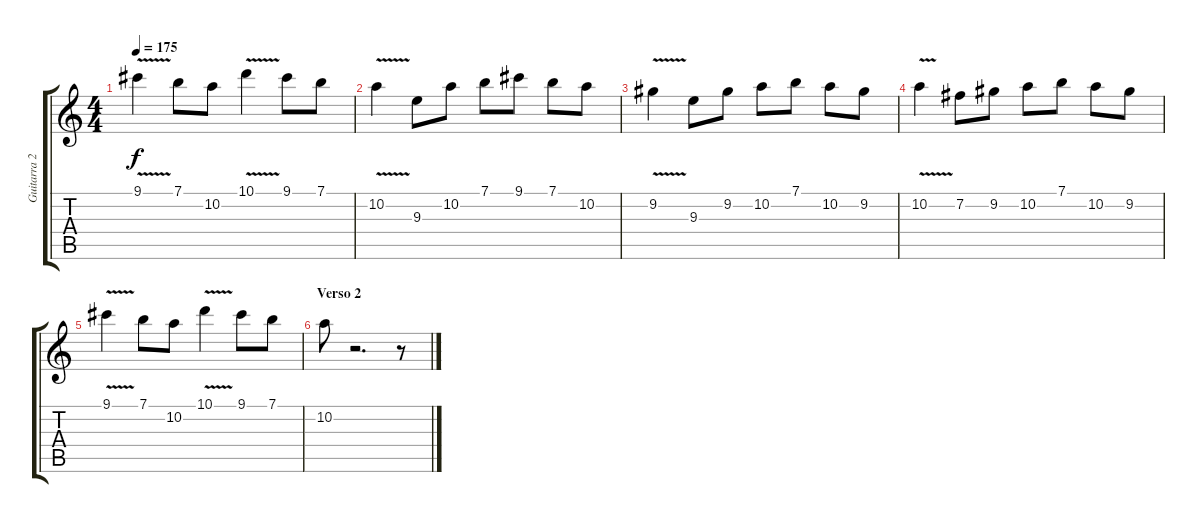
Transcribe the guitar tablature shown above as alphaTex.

\track ("Guitarra 2" "Guitarra 2") {instrument overdrivenguitar}
\staff {score tabs}
\tuning (E4 B3 G3 D3 A2 E2) {hide}
\ts (4 4)
\tempo 175
\clef g2
\ks c
9.1{v}.4{dy f} 7.1.8 10.2.8 10.1{v}.4 9.1.8 7.1.8 |
10.2{v}.4{instrument overdrivenguitar} 9.3.8 10.2.8 7.1.8 9.1.8 7.1.8 10.2.8 |
9.2{v}.4 9.3.8 9.2.8 10.2.8 7.1.8 10.2.8 9.2.8 |
10.2{v}.4 7.2.8 9.2.8 10.2.8 7.1.8 10.2.8 9.2.8 |
9.1{v}.4 7.1.8 10.2.8 10.1{v}.4 9.1.8 7.1.8 |
\section ("" "Verso 2")
10.2.8 r.2{d} r.8
